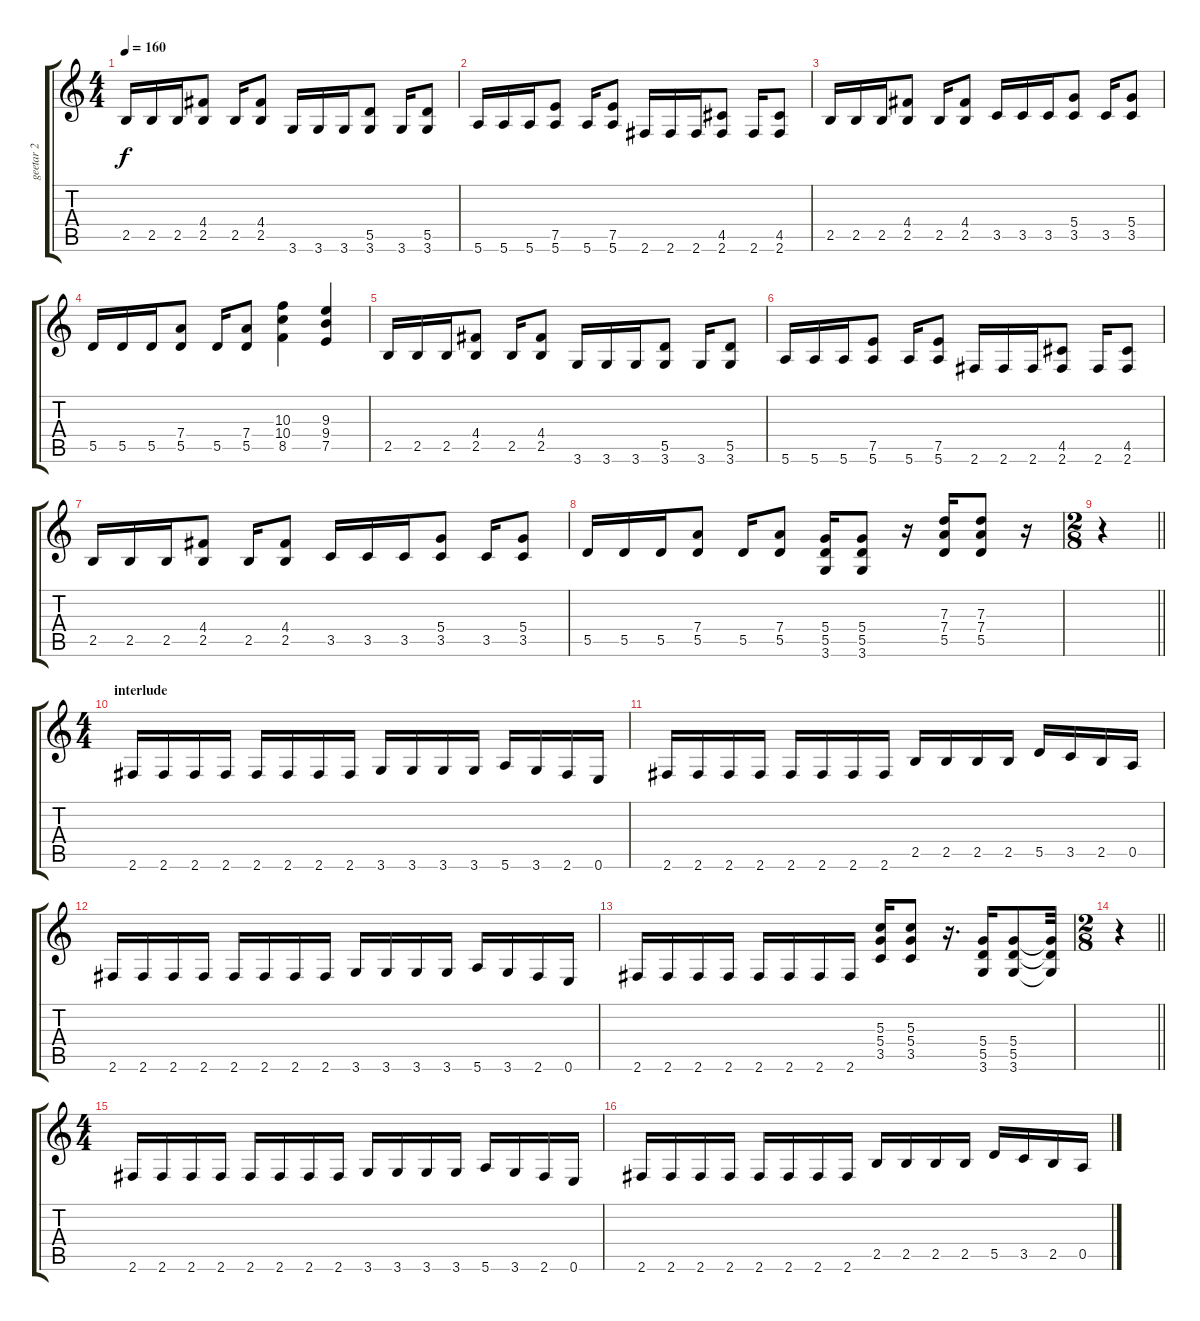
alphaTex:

\track ("geetar 2" "geetar 2") {instrument distortionguitar}
\staff {score tabs}
\tuning (E4 B3 G3 D3 A2 E2) {hide}
\ts (4 4)
\tempo 160
\clef g2
\ks c
2.5.16{dy f} 2.5.16 2.5.16 (4.4 2.5).8 2.5.16 (4.4 2.5).8 3.6.16 3.6.16 3.6.16 (5.5 3.6).8 3.6.16 (5.5 3.6).8 |
5.6.16 5.6.16 5.6.16 (7.5 5.6).8 5.6.16 (7.5 5.6).8 2.6.16 2.6.16 2.6.16 (4.5 2.6).8 2.6.16 (4.5 2.6).8 |
2.5.16 2.5.16 2.5.16 (4.4 2.5).8 2.5.16 (4.4 2.5).8 3.5.16 3.5.16 3.5.16 (5.4 3.5).8 3.5.16 (5.4 3.5).8 |
5.5.16 5.5.16 5.5.16 (7.4 5.5).8 5.5.16 (7.4 5.5).8 (10.3 10.4 8.5).4 (9.3 9.4 7.5).4 |
2.5.16 2.5.16 2.5.16 (4.4 2.5).8 2.5.16 (4.4 2.5).8 3.6.16 3.6.16 3.6.16 (5.5 3.6).8 3.6.16 (5.5 3.6).8 |
5.6.16 5.6.16 5.6.16 (7.5 5.6).8 5.6.16 (7.5 5.6).8 2.6.16 2.6.16 2.6.16 (4.5 2.6).8 2.6.16 (4.5 2.6).8 |
2.5.16 2.5.16 2.5.16 (4.4 2.5).8 2.5.16 (4.4 2.5).8 3.5.16 3.5.16 3.5.16 (5.4 3.5).8 3.5.16 (5.4 3.5).8 |
5.5.16 5.5.16 5.5.16 (7.4 5.5).8 5.5.16 (7.4 5.5).8 (5.4 5.5 3.6).16 (5.4 5.5 3.6).8 r.16 (7.3 7.4 5.5).16 (7.3 7.4 5.5).8 r.16 |
\ts (2 8)
\barLineRight lightlight
r.4 |
\ts (4 4)
\section ("" "interlude")
2.6.16 2.6.16 2.6.16 2.6.16 2.6.16 2.6.16 2.6.16 2.6.16 3.6.16 3.6.16 3.6.16 3.6.16 5.6.16 3.6.16 2.6.16 0.6.16 |
2.6.16 2.6.16 2.6.16 2.6.16 2.6.16 2.6.16 2.6.16 2.6.16 2.5.16 2.5.16 2.5.16 2.5.16 5.5.16 3.5.16 2.5.16 0.5.16 |
2.6.16 2.6.16 2.6.16 2.6.16 2.6.16 2.6.16 2.6.16 2.6.16 3.6.16 3.6.16 3.6.16 3.6.16 5.6.16 3.6.16 2.6.16 0.6.16 |
2.6.16 2.6.16 2.6.16 2.6.16 2.6.16 2.6.16 2.6.16 2.6.16 (5.3 5.4 3.5).16 (5.3 5.4 3.5).8 r.16{d} (5.4 5.5 3.6).16 (5.4 5.5 3.6).8 (5.4{t} 5.5{t} 3.6{t}).32 |
\ts (2 8)
\barLineRight lightlight
r.4 |
\ts (4 4)
2.6.16 2.6.16 2.6.16 2.6.16 2.6.16 2.6.16 2.6.16 2.6.16 3.6.16 3.6.16 3.6.16 3.6.16 5.6.16 3.6.16 2.6.16 0.6.16 |
2.6.16 2.6.16 2.6.16 2.6.16 2.6.16 2.6.16 2.6.16 2.6.16 2.5.16 2.5.16 2.5.16 2.5.16 5.5.16 3.5.16 2.5.16 0.5.16
